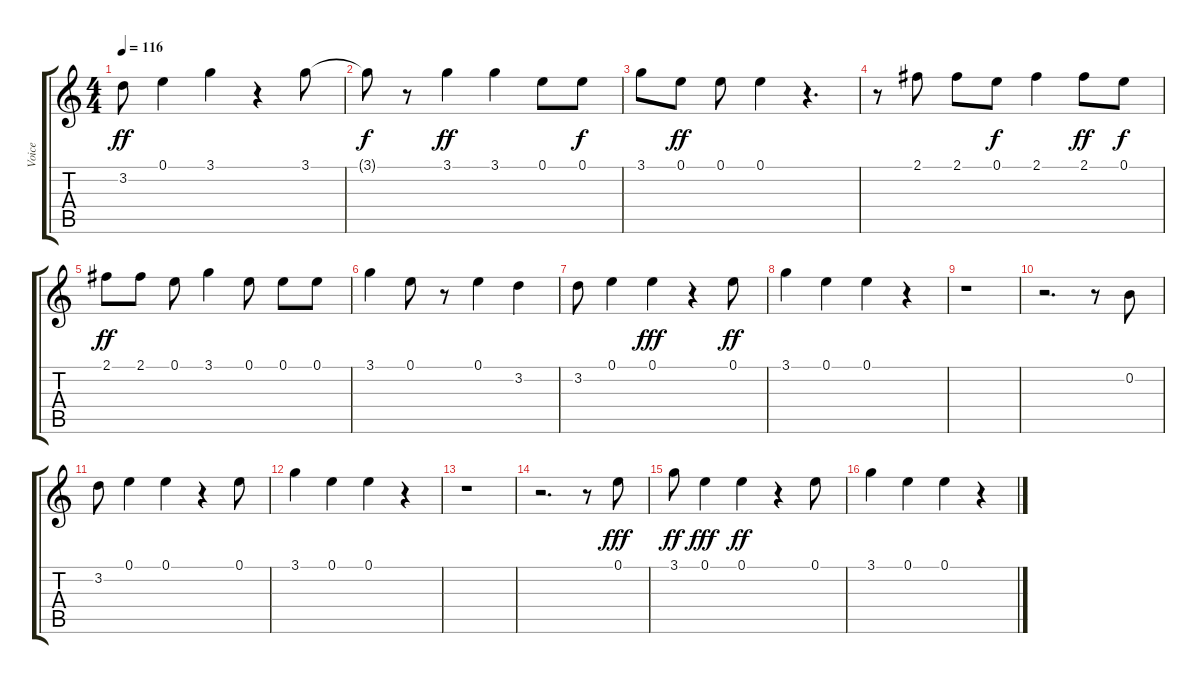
\track ("Voice" "Voice") {instrument electricguitarjazz}
\staff {score tabs}
\tuning (E4 B3 G3 D3 A2 E2) {hide}
\ts (4 4)
\tempo 116
\clef g2
\ks c
3.2.8{dy ff} 0.1.4 3.1.4 r.4 3.1.8 |
3.1{t}.8{dy f} r.8 3.1.4{dy ff} 3.1.4 0.1.8 0.1.8{dy f} |
3.1.8 0.1.8{dy ff} 0.1.8 0.1.4 r.4{d} |
r.8 2.1.8 2.1.8 0.1.8{dy f} 2.1.4 2.1.8{dy ff} 0.1.8{dy f} |
2.1.8{dy ff} 2.1.8 0.1.8 3.1.4 0.1.8 0.1.8 0.1.8 |
3.1.4 0.1.8 r.8 0.1.4 3.2.4 |
3.2.8 0.1.4 0.1.4{dy fff} r.4 0.1.8{dy ff} |
3.1.4 0.1.4 0.1.4 r.4 |
r.1 |
r.2{d} r.8 0.2.8 |
3.2.8 0.1.4 0.1.4 r.4 0.1.8 |
3.1.4 0.1.4 0.1.4 r.4 |
r.1 |
r.2{d} r.8 0.1.8{dy fff} |
3.1.8{dy ff} 0.1.4{dy fff} 0.1.4{dy ff} r.4 0.1.8 |
3.1.4 0.1.4 0.1.4 r.4
